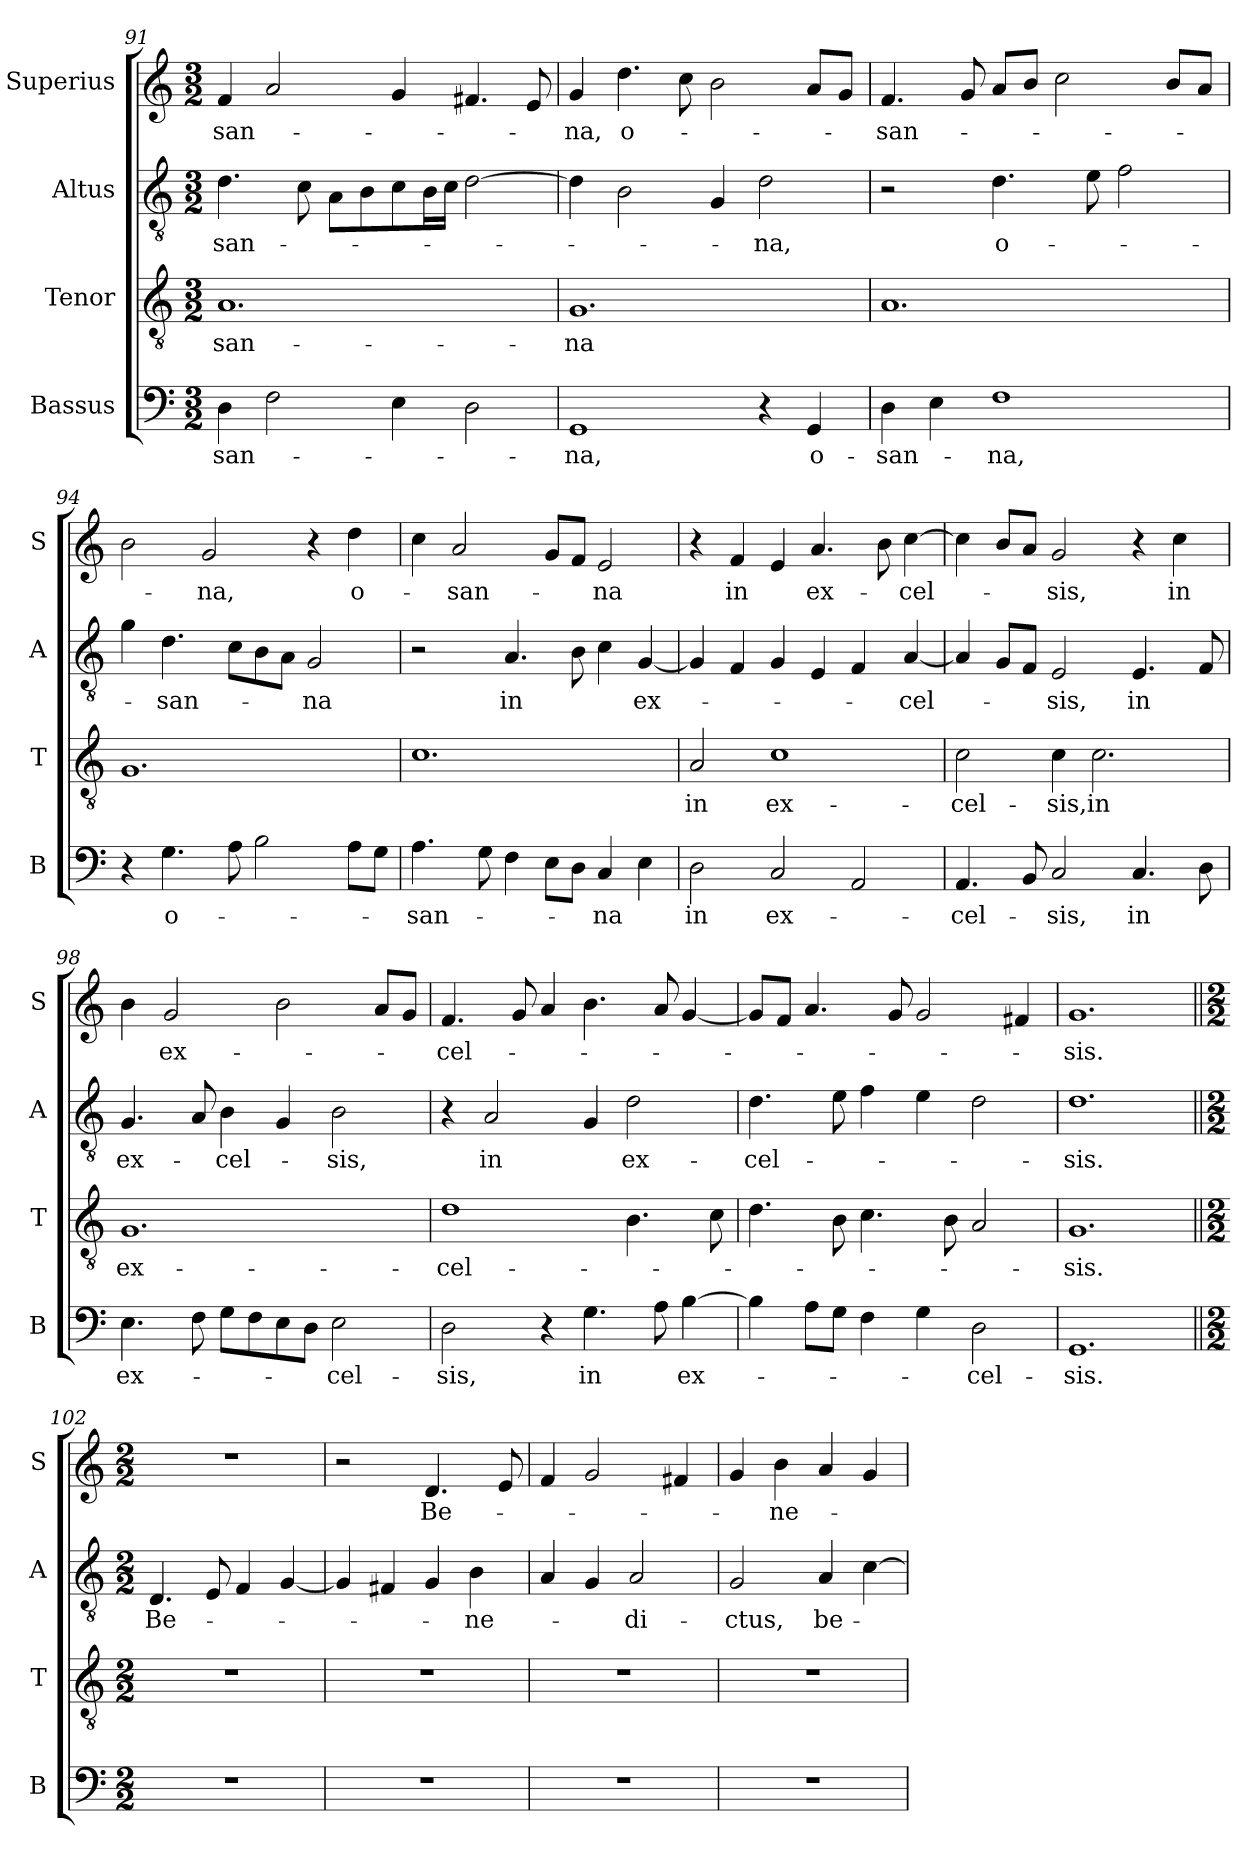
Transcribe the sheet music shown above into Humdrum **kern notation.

**kern	**text	**kern	**text	**kern	**text	**kern	**text
*part4	*part4	*part3	*part3	*part2	*part2	*part1	*part1
*staff4	*staff4	*staff3	*staff3	*staff2	*staff2	*staff1	*staff1
*I"Bassus	*	*I"Tenor	*	*I"Altus	*	*I"Superius	*
*I'B	*	*I'T	*	*I'A	*	*I'S	*
*clefF4	*	*clefGv2	*	*clefGv2	*	*clefG2	*
*M3/2	*	*M3/2	*	*M3/2	*	*M3/2	*
=91	=91	=91	=91	=91	=91	=91	=91
4D	-san-	1.A	-san-	4.d	-san-	4f	-san-
2F	.	.	.	.	.	2a	.
.	.	.	.	8c	.	.	.
.	.	.	.	8AL	.	.	.
.	.	.	.	8B	.	.	.
4E	.	.	.	8c	.	4g	.
.	.	.	.	16BL	.	.	.
.	.	.	.	16cJJ	.	.	.
2D	.	.	.	[2d	.	4.f#X	.
.	.	.	.	.	.	8e	.
=92	=92	=92	=92	=92	=92	=92	=92
!	!	!	!	!	!	!	!LO:LY:i
1GG	-na,	1.G	-na	4d]	.	4g	-na,
!	!	!	!	!	!	!	!LO:LY:i
.	.	.	.	2B	.	4.dd	o-
.	.	.	.	.	.	8cc	.
.	.	.	.	4G	.	2b	.
4r	.	.	.	2d	-na,	.	.
!	!LO:LY:i	!	!	!	!	!	!
4GG	o-	.	.	.	.	8aL	.
.	.	.	.	.	.	8gJ	.
=93	=93	=93	=93	=93	=93	=93	=93
!	!LO:LY:i	!	!	!	!	!	!LO:LY:i
4D	-san-	1.A	.	2r	.	4.f	-san-
4E	.	.	.	.	.	.	.
.	.	.	.	.	.	8g	.
!	!LO:LY:i	!	!	!	!LO:LY:i	!	!
1F	-na,	.	.	4.d	o-	8aL	.
.	.	.	.	.	.	8bJ	.
.	.	.	.	.	.	2cc	.
.	.	.	.	8e	.	.	.
.	.	.	.	2f	.	.	.
.	.	.	.	.	.	8bL	.
.	.	.	.	.	.	8aJ	.
=94	=94	=94	=94	=94	=94	=94	=94
4r	.	1.G	.	4g	.	2b	.
!	!LO:LY:i	!	!	!	!LO:LY:i	!	!
4.G	o-	.	.	4.d	-san-	.	.
.	.	.	.	.	.	2g	-na,
8A	.	.	.	8cL	.	.	.
2B	.	.	.	8B	.	.	.
.	.	.	.	8AJ	.	.	.
!	!	!	!	!	!LO:LY:i	!	!
.	.	.	.	2G	-na	4r	.
!	!	!	!	!	!	!	!LO:LY:i
8AL	.	.	.	.	.	4dd	o-
8GJ	.	.	.	.	.	.	.
=95	=95	=95	=95	=95	=95	=95	=95
!	!LO:LY:i	!	!	!	!	!	!
4.A	-san-	1.c	.	2r	.	4cc	.
!	!	!	!	!	!	!	!LO:LY:i
.	.	.	.	.	.	2a	-san-
8G	.	.	.	.	.	.	.
4F	.	.	.	4.A	in	.	.
8EL	.	.	.	.	.	8gL	.
8DJ	.	.	.	8B	.	8fJ	.
!	!LO:LY:i	!	!	!	!	!	!LO:LY:i
4C	-na	.	.	4c	.	2e	-na
4E	.	.	.	[4G	ex-	.	.
=96	=96	=96	=96	=96	=96	=96	=96
!	!	!	!LO:LY:i	!	!	!	!
2D	in	2A	in	4G]	.	4r	.
.	.	.	.	4F	.	4f	in
!	!	!	!LO:LY:i	!	!	!	!
2C	ex-	1c	ex-	4G	.	4e	.
.	.	.	.	4E	.	4.a	ex-
2AA	.	.	.	4F	.	.	.
.	.	.	.	.	.	8b	.
.	.	.	.	[4A	-cel-	[4cc	-cel-
=97	=97	=97	=97	=97	=97	=97	=97
!	!	!	!LO:LY:i	!	!	!	!
4.AA	-cel-	2c	-cel-	4A]	.	4cc]	.
.	.	.	.	8GL	.	8bL	.
8BB	.	.	.	8FJ	.	8aJ	.
!	!LO:LY:i	!	!LO:LY:i	!	!LO:LY:i	!	!LO:LY:i
2C	-sis,	4c	-sis,	2E	-sis,	2g	-sis,
.	.	2.c	in	.	.	.	.
!	!LO:LY:i	!	!	!	!LO:LY:i	!	!
4.C	in	.	.	4.E	in	4r	.
!	!	!	!	!	!	!	!LO:LY:i
.	.	.	.	.	.	4cc	in
8D	.	.	.	8F	.	.	.
=98	=98	=98	=98	=98	=98	=98	=98
!	!LO:LY:i	!	!	!	!LO:LY:i	!	!
4.E	ex-	1.G	ex-	4.G	ex-	4b	.
!	!	!	!	!	!	!	!LO:LY:i
.	.	.	.	.	.	2g	ex-
8F	.	.	.	8A	.	.	.
!	!	!	!	!	!LO:LY:i	!	!
8GL	.	.	.	4B	-cel-	.	.
8F	.	.	.	.	.	.	.
8E	.	.	.	4G	.	2b	.
8DJ	.	.	.	.	.	.	.
!	!LO:LY:i	!	!	!	!LO:LY:i	!	!
2E	-cel-	.	.	2B	-sis,	.	.
.	.	.	.	.	.	8aL	.
.	.	.	.	.	.	8gJ	.
=99	=99	=99	=99	=99	=99	=99	=99
!	!LO:LY:i	!	!	!	!	!	!LO:LY:i
2D	-sis,	1d	-cel-	4r	.	4.f	-cel-
!	!	!	!	!	!LO:LY:i	!	!
.	.	.	.	2A	in	.	.
.	.	.	.	.	.	8g	.
4r	.	.	.	.	.	4a	.
!	!LO:LY:i	!	!	!	!	!	!
4.G	in	.	.	4G	.	4.b	.
!	!	!	!	!	!LO:LY:i	!	!
.	.	4.B	.	2d	ex-	.	.
8A	.	.	.	.	.	8a	.
!	!LO:LY:i	!	!	!	!	!	!
[4B	ex-	.	.	.	.	[4g	.
.	.	8c	.	.	.	.	.
=100	=100	=100	=100	=100	=100	=100	=100
!	!	!	!	!	!LO:LY:i	!	!
4B]	.	4.d	.	4.d	-cel-	8gL]	.
.	.	.	.	.	.	8fJ	.
8AL	.	.	.	.	.	4.a	.
8GJ	.	8B	.	8e	.	.	.
4F	.	4.c	.	4f	.	.	.
.	.	.	.	.	.	8g	.
4G	.	.	.	4e	.	2g	.
.	.	8B	.	.	.	.	.
!	!LO:LY:i	!	!	!	!	!	!
2D	-cel-	2A	.	2d	.	.	.
.	.	.	.	.	.	4f#X	.
=101	=101	=101	=101	=101	=101	=101	=101
1.GG	-sis.	1.G	-sis.	1.d	-sis.	1.g	-sis.
=102||	=102||	=102||	=102||	=102||	=102||	=102||	=102||
*M2/2	*	*M2/2	*	*M2/2	*	*M2/2	*
1r	.	1r	.	4.D	Be-	1r	.
.	.	.	.	8E	.	.	.
.	.	.	.	4F	.	.	.
.	.	.	.	[4G	.	.	.
=103	=103	=103	=103	=103	=103	=103	=103
1r	.	1r	.	4G]	.	2r	.
.	.	.	.	4F#X	.	.	.
.	.	.	.	4G	.	4.d	Be-
.	.	.	.	4B	-ne-	.	.
.	.	.	.	.	.	8e	.
=104	=104	=104	=104	=104	=104	=104	=104
1r	.	1r	.	4A	.	4f	.
.	.	.	.	4G	.	2g	.
.	.	.	.	2A	-di-	.	.
.	.	.	.	.	.	4f#X	.
=105	=105	=105	=105	=105	=105	=105	=105
!	!	!	!	!	!LO:LY:i	!	!
1r	.	1r	.	2G	-ctus,	4g	.
.	.	.	.	.	.	4b	-ne-
!	!	!	!	!	!LO:LY:i	!	!
.	.	.	.	4A	be-	4a	.
.	.	.	.	[4c	.	4g	.
=	=	=	=	=	=	=	=
*-	*-	*-	*-	*-	*-	*-	*-
